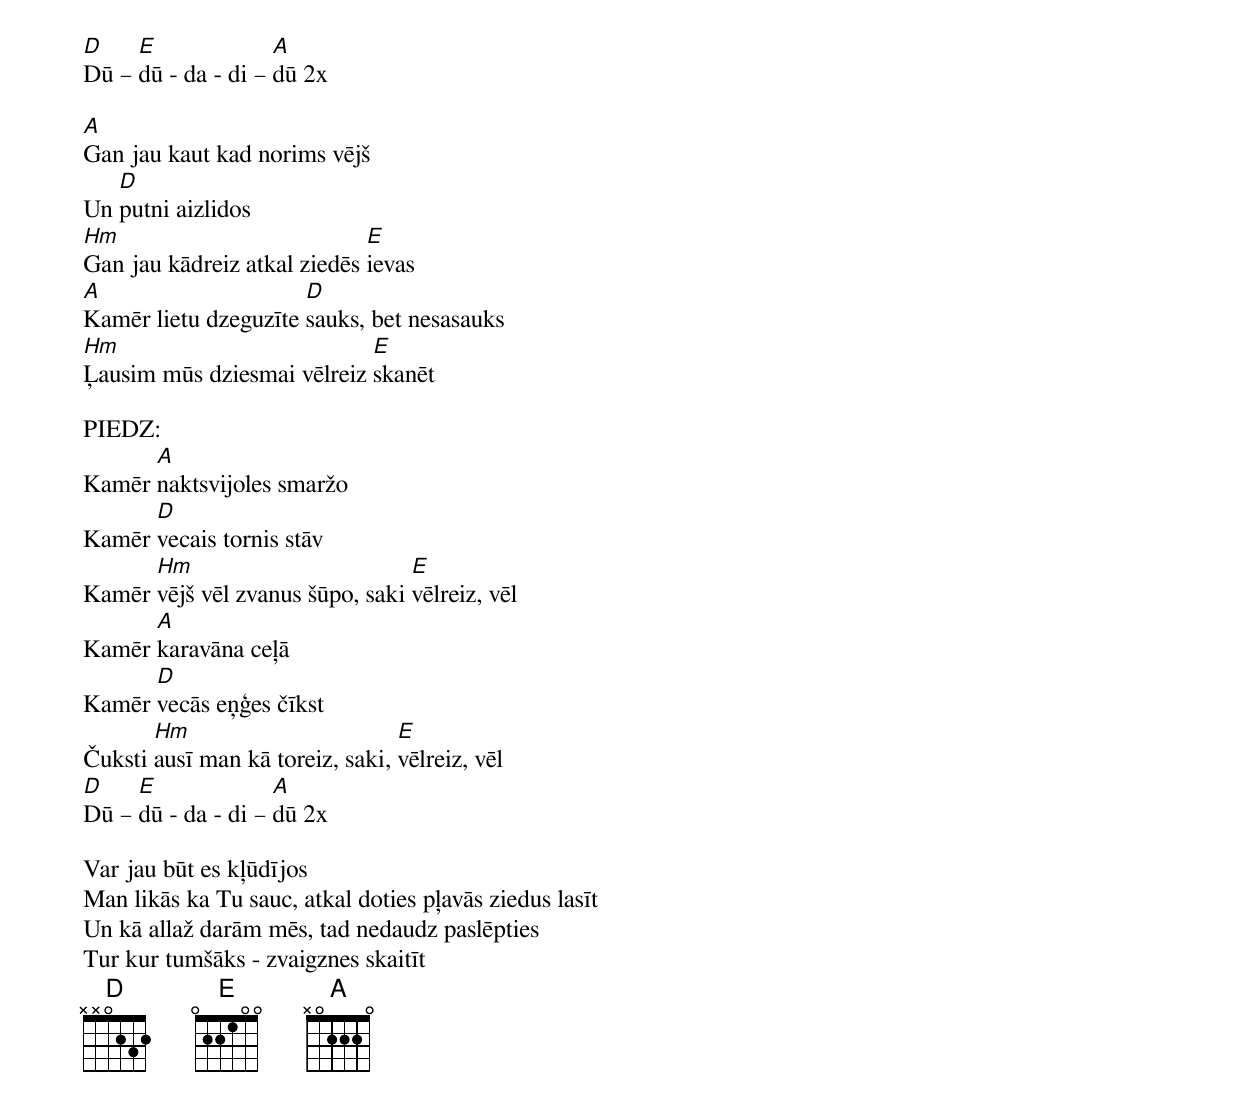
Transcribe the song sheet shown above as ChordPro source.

[D]Dū – [E]dū - da - di – [A]dū 2x

[A]Gan jau kaut kad norims vējš
Un [D]putni aizlidos
[Hm]Gan jau kādreiz atkal ziedēs [E]ievas
[A]Kamēr lietu dzeguzīte [D]sauks, bet nesasauks
[Hm]Ļausim mūs dziesmai vēlreiz [E]skanēt

PIEDZ:
Kamēr [A]naktsvijoles smaržo
Kamēr [D]vecais tornis stāv
Kamēr [Hm]vējš vēl zvanus šūpo, saki [E]vēlreiz, vēl
Kamēr [A]karavāna ceļā
Kamēr [D]vecās eņģes čīkst
Čuksti [Hm]ausī man kā toreiz, saki, [E]vēlreiz, vēl
[D]Dū – [E]dū - da - di – [A]dū 2x

Var jau būt es kļūdījos
Man likās ka Tu sauc, atkal doties pļavās ziedus lasīt
Un kā allaž darām mēs, tad nedaudz paslēpties
Tur kur tumšāks - zvaigznes skaitīt
